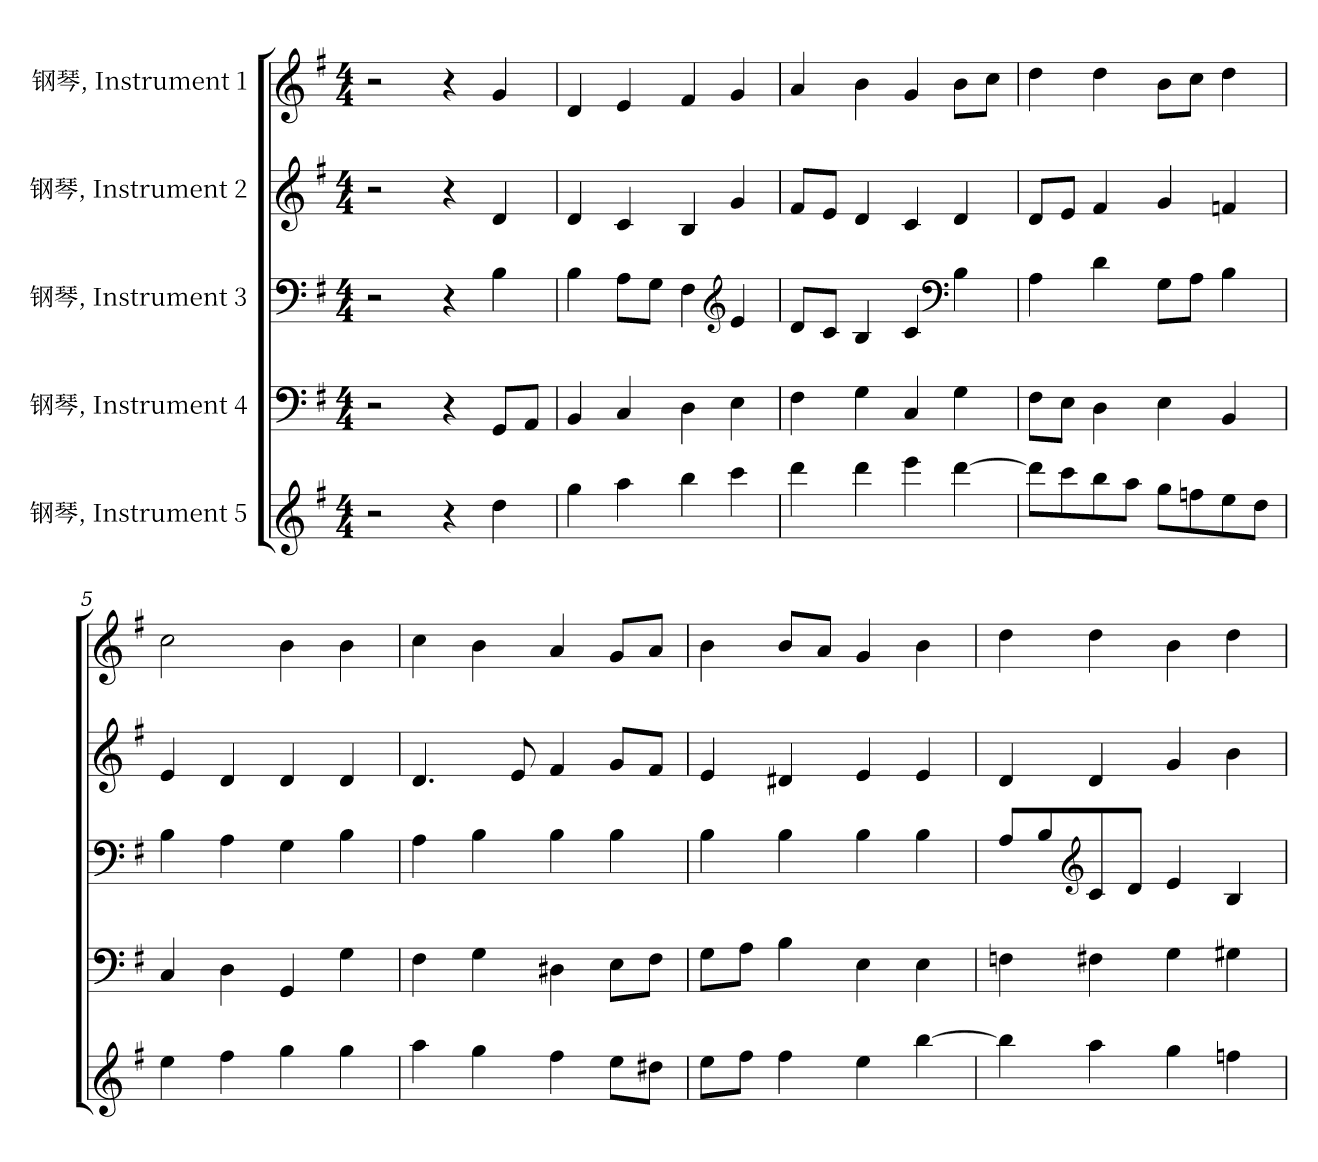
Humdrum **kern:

**kern	**kern	**kern	**kern	**kern
*part5	*part4	*part3	*part2	*part1
*staff5	*staff4	*staff3	*staff2	*staff1
*I"钢琴, Instrument 5	*I"钢琴, Instrument 4	*I"钢琴, Instrument 3	*I"钢琴, Instrument 2	*I"钢琴, Instrument 1
*clefG2	*clefF4	*clefF4	*clefG2	*clefG2
*k[f#]	*k[f#]	*k[f#]	*k[f#]	*k[f#]
*M4/4	*M4/4	*M4/4	*M4/4	*M4/4
*MM100	*MM100	*MM100	*MM100	*MM100
=1	=1	=1	=1	=1
2r	2r	2r	2r	2r
4r	4r	4r	4r	4r
4dd\	8GG/L	4B\	4d/	4g/
.	8AA/J	.	.	.
=2	=2	=2	=2	=2
4gg\	4BB/	4B\	4d/	4d/
4aa\	4C/	8A\L	4c/	4e/
.	.	8G\J	.	.
4bb\	4D\	4F#\	4B/	4f#/
*	*	*clefG2	*	*
4ccc\	4E\	4e/	4g/	4g/
=3	=3	=3	=3	=3
4ddd\	4F#\	8d/L	8f#/L	4a/
.	.	8c/J	8e/J	.
4ddd\	4G\	4B/	4d/	4b\
4eee\	4C/	4c/	4c/	4g/
*	*	*clefF4	*	*
[4ddd\	4G\	4B\	4d/	8b\L
.	.	.	.	8cc\J
=4	=4	=4	=4	=4
8ddd\L]	8F#\L	4A\	8d/L	4dd\
8ccc\	8E\J	.	8e/J	.
8bb\	4D\	4d\	4f#/	4dd\
8aa\J	.	.	.	.
8gg\L	4E\	8G\L	4g/	8b\L
8ffn\	.	8A\J	.	8cc\J
8ee\	4BB/	4B\	4fn/	4dd\
8dd\J	.	.	.	.
!!LO:LB:g=z
=5	=5	=5	=5	=5
4ee\	4C/	4B\	4e/	2cc\
4ff#\	4D\	4A\	4d/	.
4gg\	4GG/	4G\	4d/	4b\
4gg\	4G\	4B\	4d/	4b\
=6	=6	=6	=6	=6
4aa\	4F#\	4A\	4.d/	4cc\
4gg\	4G\	4B\	.	4b\
.	.	.	8e/	.
4ff#\	4D#X\	4B\	4f#/	4a/
8ee\L	8E\L	4B\	8g/L	8g/L
8dd#X\J	8F#\J	.	8f#/J	8a/J
=7	=7	=7	=7	=7
8ee\L	8G\L	4B\	4e/	4b\
8ff#\J	8A\J	.	.	.
4ff#\	4B\	4B\	4d#X/	8b/L
.	.	.	.	8a/J
4ee\	4E\	4B\	4e/	4g/
[4bb\	4E\	4B\	4e/	4b\
=8	=8	=8	=8	=8
4bb\]	4Fn\	8A/L	4d/	4dd\
.	.	8B/	.	.
*	*	*clefG2	*	*
4aa\	4F#X\	8c/	4d/	4dd\
.	.	8d/J	.	.
4gg\	4G\	4e/	4g/	4b\
4ffn\	4G#X\	4B/	4b\	4dd\
=	=	=	=	=
*-	*-	*-	*-	*-
